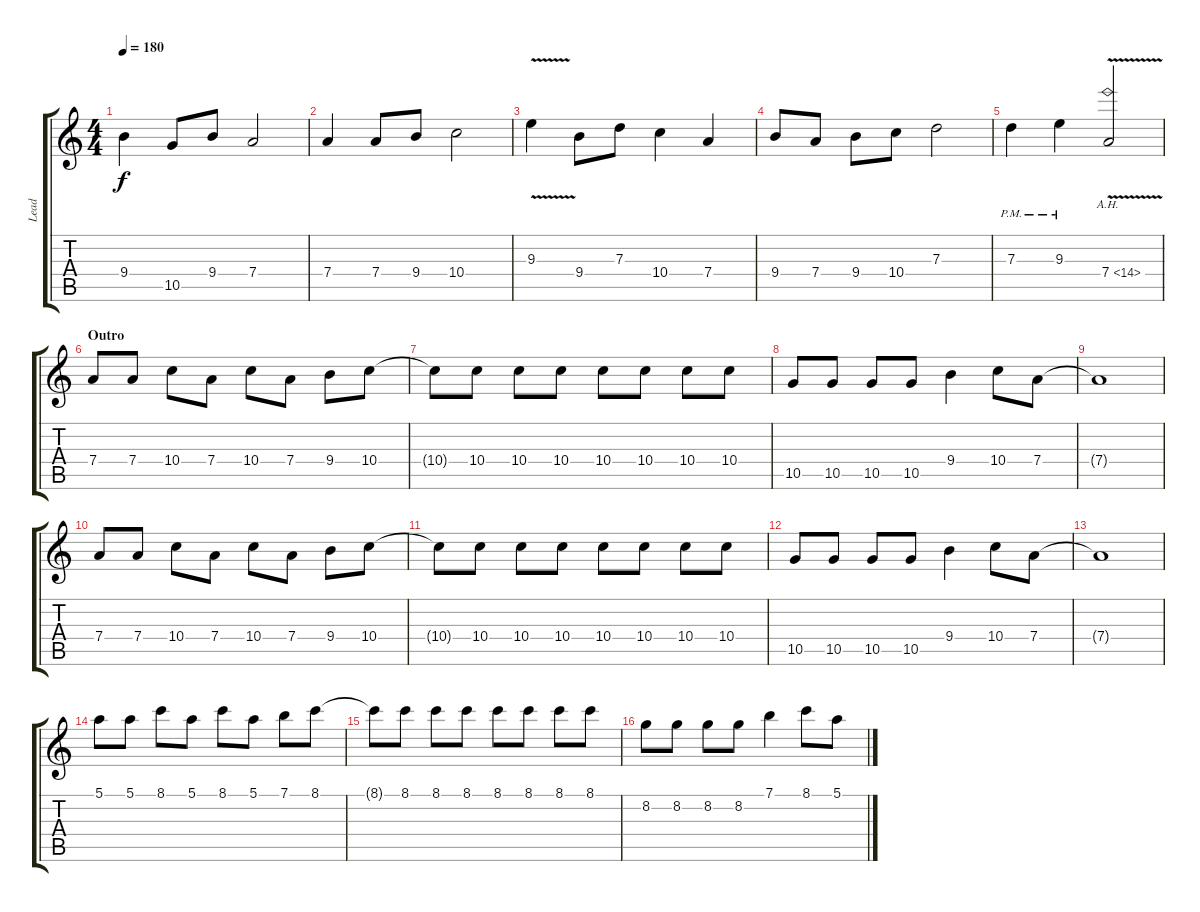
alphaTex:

\track ("Lead" "Lead") {instrument distortionguitar}
\staff {score tabs}
\tuning (E4 B3 G3 D3 A2 E2) {hide}
\ts (4 4)
\tempo 180
\clef g2
\ks c
9.4.4{dy f} 10.5.8 9.4.8 7.4.2 |
7.4.4 7.4.8 9.4.8 10.4.2 |
9.3{v}.4 9.4.8 7.3.8 10.4.4 7.4.4 |
9.4.8 7.4.8 9.4.8 10.4.8 7.3.2 |
7.3{pm}.4 9.3{pm}.4 7.4{ah 7 v}.2 |
\section ("" "Outro")
7.4.8 7.4.8 10.4.8 7.4.8 10.4.8 7.4.8 9.4.8 10.4.8 |
10.4{t}.8 10.4.8 10.4.8 10.4.8 10.4.8 10.4.8 10.4.8 10.4.8 |
10.5.8 10.5.8 10.5.8 10.5.8 9.4.4 10.4.8 7.4.8 |
7.4{t}.1 |
7.4.8 7.4.8 10.4.8 7.4.8 10.4.8 7.4.8 9.4.8 10.4.8 |
10.4{t}.8 10.4.8 10.4.8 10.4.8 10.4.8 10.4.8 10.4.8 10.4.8 |
10.5.8 10.5.8 10.5.8 10.5.8 9.4.4 10.4.8 7.4.8 |
7.4{t}.1 |
5.1.8 5.1.8 8.1.8 5.1.8 8.1.8 5.1.8 7.1.8 8.1.8 |
8.1{t}.8 8.1.8 8.1.8 8.1.8 8.1.8 8.1.8 8.1.8 8.1.8 |
8.2.8 8.2.8 8.2.8 8.2.8 7.1.4 8.1.8 5.1.8
